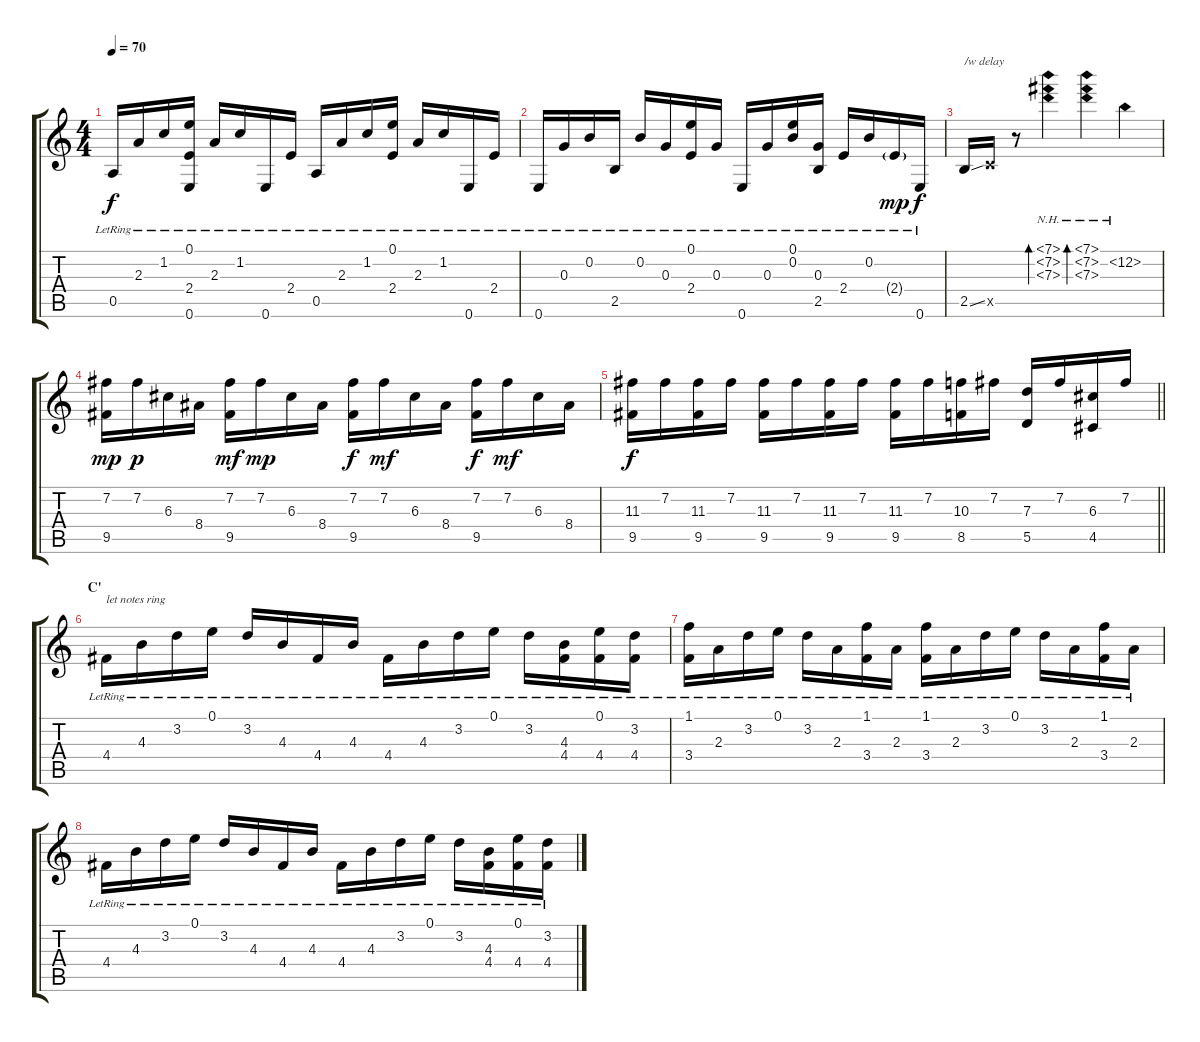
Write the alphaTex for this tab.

\track "" {instrument acousticguitarsteel}
\staff {score tabs}
\tuning (E4 B3 G3 D3 A2 E2) {hide}
\ts (4 4)
\tempo 70
\clef g2
\ks c
0.5{lr}.16{dy f} 2.3{lr}.16 1.2{lr}.16 (0.1{lr} 2.4{lr} 0.6{t}).16 2.3{lr}.16 1.2{lr}.16 0.6{lr}.16 2.4{lr}.16 0.5{lr}.16 2.3{lr}.16 1.2{lr}.16 (0.1{lr} 2.4{lr}).16 2.3{lr}.16 1.2{lr}.16 0.6{lr}.16 2.4{lr}.16 |
0.6{lr}.16 0.3{lr}.16 0.2{lr}.16 2.5{lr}.16 0.2{lr}.16 0.3{lr}.16 (0.1{lr} 2.4{lr}).16 0.3{lr}.16 0.6{lr}.16 0.3{lr}.16 (0.1{lr} 0.2{lr}).16 (0.3{lr} 2.5{lr}).16 2.4{lr}.16 0.2{lr}.16 2.4{g lr}.16{dy mp} 0.6{lr}.16{dy f} |
2.5{ss}.16{txt "/w delay"} 3.5{x}.16 r.8 (7.1{nh} 7.2{nh} 7.3{nh}).4{bd 240} (7.1{nh} 7.2{nh} 7.3{nh}).4{bd 120} 12.2{nh}.4 |
(7.2 9.5).16{dy mp} 7.2.16{dy p} 6.3.16 8.4.16 (7.2 9.5).16{dy mf} 7.2.16{dy mp} 6.3.16 8.4.16 (7.2 9.5).16{dy f} 7.2.16{dy mf} 6.3.16 8.4.16 (7.2 9.5).16{dy f} 7.2.16{dy mf} 6.3.16 8.4.16 |
\barLineRight lightlight
(11.3 9.5).16{dy f} 7.2.16 (11.3 9.5).16 7.2.16 (11.3 9.5).16 7.2.16 (11.3 9.5).16 7.2.16 (11.3 9.5).16 7.2.16 (10.3 8.5).16 7.2.16 (7.3 5.5).16 7.2.16 (6.3 4.5).16 7.2.16 |
\section ("" "C'")
4.4{lr}.16{txt "let notes ring"} 4.3{lr}.16 3.2{lr}.16 0.1{lr}.16 3.2{lr}.16 4.3{lr}.16 4.4{lr}.16 4.3{lr}.16 4.4{lr}.16 4.3{lr}.16 3.2{lr}.16 0.1{lr}.16 3.2{lr}.16 (4.3{lr} 4.4{lr}).16 (0.1{lr} 4.4{lr}).16 (3.2{lr} 4.4{lr}).16 |
(1.1{lr} 3.4{lr}).16 2.3{lr}.16 3.2{lr}.16 0.1{lr}.16 3.2{lr}.16 2.3{lr}.16 (1.1{lr} 3.4{lr}).16 2.3{lr}.16 (1.1{lr} 3.4{lr}).16 2.3{lr}.16 3.2{lr}.16 0.1{lr}.16 3.2{lr}.16 2.3{lr}.16 (1.1{lr} 3.4{lr}).16 2.3{lr}.16 |
4.4{lr}.16 4.3{lr}.16 3.2{lr}.16 0.1{lr}.16 3.2{lr}.16 4.3{lr}.16 4.4{lr}.16 4.3{lr}.16 4.4{lr}.16 4.3{lr}.16 3.2{lr}.16 0.1{lr}.16 3.2{lr}.16 (4.3{lr} 4.4{lr}).16 (0.1{lr} 4.4{lr}).16 (3.2{lr} 4.4{lr}).16
